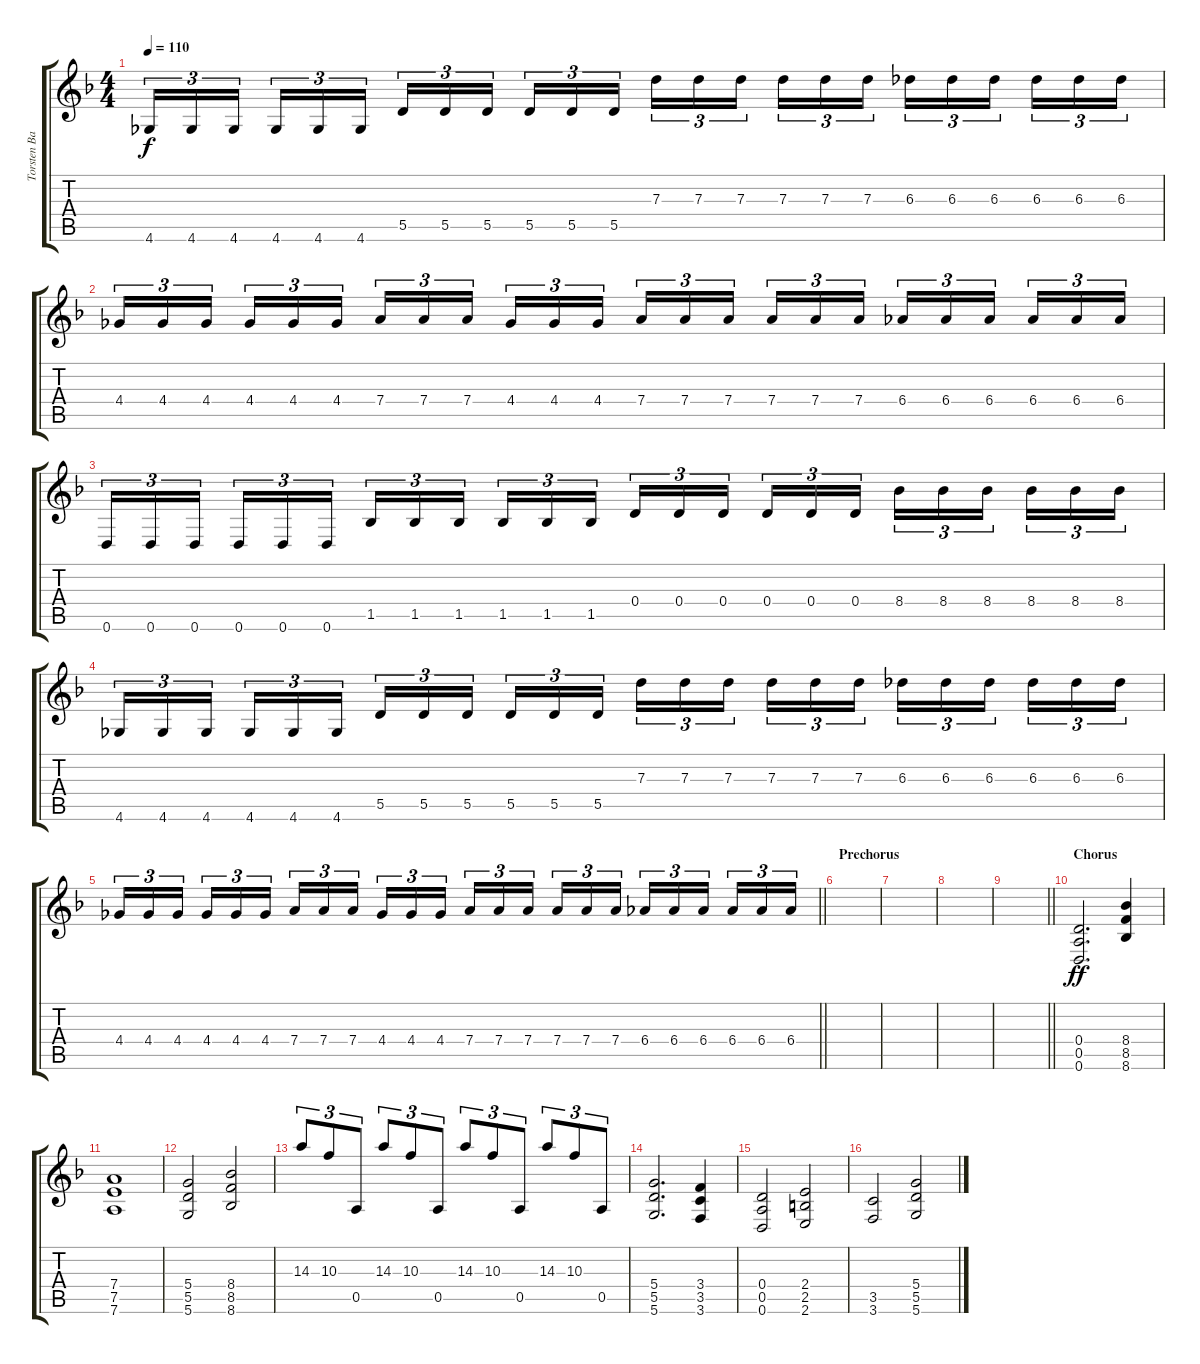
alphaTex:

\track ("Torsten Bauer" "Torsten Ba") {instrument overdrivenguitar}
\staff {score tabs}
\tuning (E4 B3 G3 D3 A2 D2) {hide}
\ts (4 4)
\tempo 110
\clef g2
\ks f
4.6.16{tu (3 2) dy f} 4.6.16{tu (3 2)} 4.6.16{tu (3 2) beam splitsecondary} 4.6.16{tu (3 2)} 4.6.16{tu (3 2)} 4.6.16{tu (3 2)} 5.5.16{tu (3 2)} 5.5.16{tu (3 2)} 5.5.16{tu (3 2) beam splitsecondary} 5.5.16{tu (3 2)} 5.5.16{tu (3 2)} 5.5.16{tu (3 2)} 7.3.16{tu (3 2)} 7.3.16{tu (3 2)} 7.3.16{tu (3 2) beam splitsecondary} 7.3.16{tu (3 2)} 7.3.16{tu (3 2)} 7.3.16{tu (3 2)} 6.3.16{tu (3 2)} 6.3.16{tu (3 2)} 6.3.16{tu (3 2) beam splitsecondary} 6.3.16{tu (3 2)} 6.3.16{tu (3 2)} 6.3.16{tu (3 2)} |
4.4.16{tu (3 2)} 4.4.16{tu (3 2)} 4.4.16{tu (3 2) beam splitsecondary} 4.4.16{tu (3 2)} 4.4.16{tu (3 2)} 4.4.16{tu (3 2)} 7.4.16{tu (3 2)} 7.4.16{tu (3 2)} 7.4.16{tu (3 2) beam splitsecondary} 4.4.16{tu (3 2)} 4.4.16{tu (3 2)} 4.4.16{tu (3 2)} 7.4.16{tu (3 2)} 7.4.16{tu (3 2)} 7.4.16{tu (3 2) beam splitsecondary} 7.4.16{tu (3 2)} 7.4.16{tu (3 2)} 7.4.16{tu (3 2)} 6.4.16{tu (3 2)} 6.4.16{tu (3 2)} 6.4.16{tu (3 2) beam splitsecondary} 6.4.16{tu (3 2)} 6.4.16{tu (3 2)} 6.4.16{tu (3 2)} |
0.6.16{tu (3 2) txt ""} 0.6.16{tu (3 2)} 0.6.16{tu (3 2) beam splitsecondary} 0.6.16{tu (3 2)} 0.6.16{tu (3 2)} 0.6.16{tu (3 2)} 1.5.16{tu (3 2)} 1.5.16{tu (3 2)} 1.5.16{tu (3 2) beam splitsecondary} 1.5.16{tu (3 2)} 1.5.16{tu (3 2)} 1.5.16{tu (3 2)} 0.4.16{tu (3 2)} 0.4.16{tu (3 2)} 0.4.16{tu (3 2) beam splitsecondary} 0.4.16{tu (3 2)} 0.4.16{tu (3 2)} 0.4.16{tu (3 2)} 8.4.16{tu (3 2)} 8.4.16{tu (3 2)} 8.4.16{tu (3 2) beam splitsecondary} 8.4.16{tu (3 2)} 8.4.16{tu (3 2)} 8.4.16{tu (3 2)} |
4.6.16{tu (3 2)} 4.6.16{tu (3 2)} 4.6.16{tu (3 2) beam splitsecondary} 4.6.16{tu (3 2)} 4.6.16{tu (3 2)} 4.6.16{tu (3 2)} 5.5.16{tu (3 2)} 5.5.16{tu (3 2)} 5.5.16{tu (3 2) beam splitsecondary} 5.5.16{tu (3 2)} 5.5.16{tu (3 2)} 5.5.16{tu (3 2)} 7.3.16{tu (3 2)} 7.3.16{tu (3 2)} 7.3.16{tu (3 2) beam splitsecondary} 7.3.16{tu (3 2)} 7.3.16{tu (3 2)} 7.3.16{tu (3 2)} 6.3.16{tu (3 2)} 6.3.16{tu (3 2)} 6.3.16{tu (3 2) beam splitsecondary} 6.3.16{tu (3 2)} 6.3.16{tu (3 2)} 6.3.16{tu (3 2)} |
\barLineRight lightlight
4.4.16{tu (3 2)} 4.4.16{tu (3 2)} 4.4.16{tu (3 2) beam splitsecondary} 4.4.16{tu (3 2)} 4.4.16{tu (3 2)} 4.4.16{tu (3 2)} 7.4.16{tu (3 2)} 7.4.16{tu (3 2)} 7.4.16{tu (3 2) beam splitsecondary} 4.4.16{tu (3 2)} 4.4.16{tu (3 2)} 4.4.16{tu (3 2)} 7.4.16{tu (3 2)} 7.4.16{tu (3 2)} 7.4.16{tu (3 2) beam splitsecondary} 7.4.16{tu (3 2)} 7.4.16{tu (3 2)} 7.4.16{tu (3 2)} 6.4.16{tu (3 2)} 6.4.16{tu (3 2)} 6.4.16{tu (3 2) beam splitsecondary} 6.4.16{tu (3 2)} 6.4.16{tu (3 2)} 6.4.16{tu (3 2)} |
\section ("" "Prechorus")
|
|
|
\barLineRight lightlight
|
\section ("" "Chorus")
(0.4 0.5 0.6).2{d dy ff} (8.4 8.5 8.6).4 |
(7.4 7.5 7.6).1 |
(5.4 5.5 5.6).2 (8.4 8.5 8.6).2 |
14.3.8{tu (3 2)} 10.3.8{tu (3 2)} 0.5.8{tu (3 2)} 14.3.8{tu (3 2)} 10.3.8{tu (3 2)} 0.5.8{tu (3 2)} 14.3.8{tu (3 2)} 10.3.8{tu (3 2)} 0.5.8{tu (3 2)} 14.3.8{tu (3 2)} 10.3.8{tu (3 2)} 0.5.8{tu (3 2)} |
(5.4 5.5 5.6).2{d} (3.4 3.5 3.6).4 |
(0.4 0.5 0.6).2 (2.4 2.5 2.6).2 |
(3.5 3.6).2 (5.4 5.5 5.6).2
